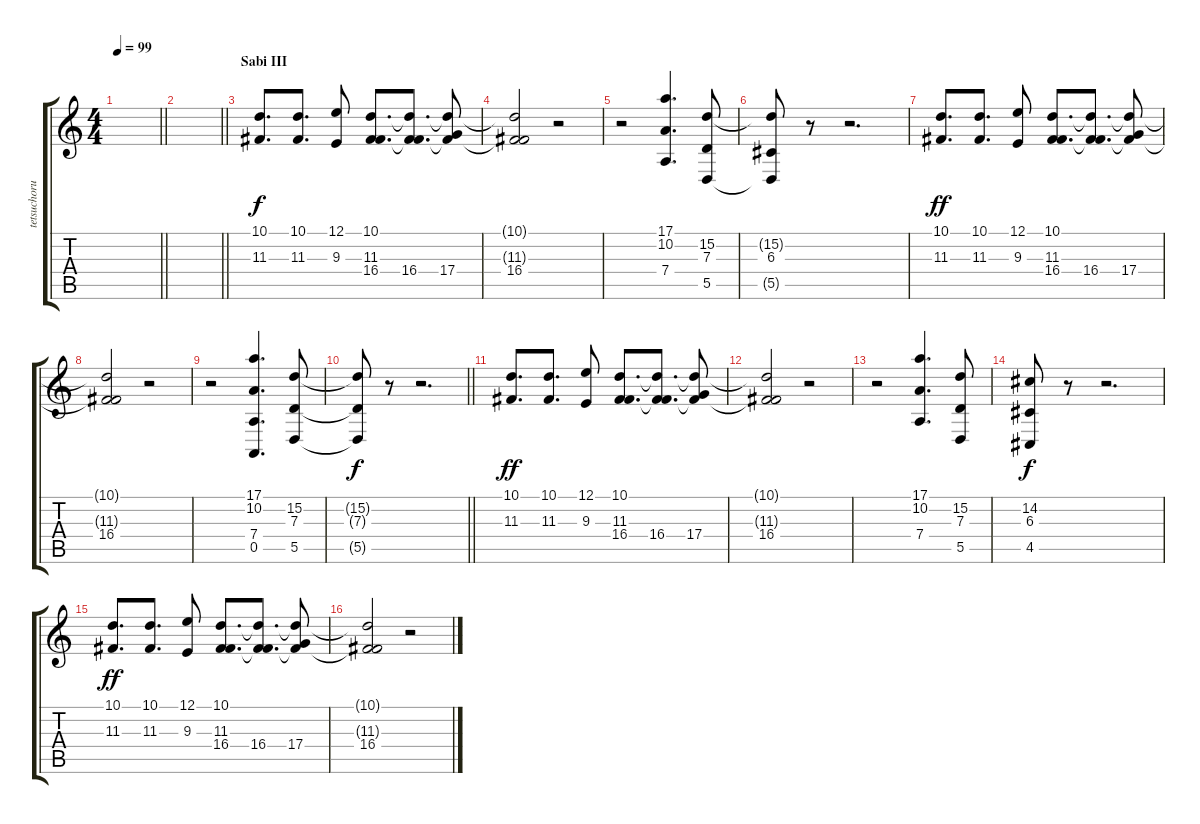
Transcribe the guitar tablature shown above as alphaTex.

\track ("tetsuchorus" "tetsuchoru") {instrument choiraahs}
\staff {score tabs}
\tuning (E4 B3 G3 D3 A2 E2) {hide}
\ts (4 4)
\tempo 99
\clef g2
\barLineRight lightlight
\ks c
|
\barLineRight lightlight
|
\section ("" "Sabi III")
(10.1 11.3).8{d instrument choiraahs} (10.1 11.3).8{d} (12.1 9.3).8 (10.1 11.3 16.4).8{d} (10.1{t} 11.3{t} 16.4).8{d} (10.1{t} 11.3{t} 17.4).8 |
(10.1{t} 11.3{t} 16.4).2 r.2 |
r.2 (17.1 10.2 7.4).4{d} (15.2 7.3 5.5).8 |
(15.2{t} 6.3 5.5{t}).8{dy f} r.8 r.2{d} |
(10.1 11.3).8{d dy ff instrument choiraahs} (10.1 11.3).8{d} (12.1 9.3).8 (10.1 11.3 16.4).8{d} (10.1{t} 11.3{t} 16.4).8{d} (10.1{t} 11.3{t} 17.4).8 |
(10.1{t} 11.3{t} 16.4).2 r.2 |
r.2 (17.1 10.2 7.4 0.5).4{d} (15.2 7.3 5.5).8 |
\barLineRight lightlight
(15.2{t} 7.3{t} 5.5{t}).8{dy f} r.8 r.2{d} |
(10.1 11.3).8{d dy ff instrument choiraahs} (10.1 11.3).8{d} (12.1 9.3).8 (10.1 11.3 16.4).8{d} (10.1{t} 11.3{t} 16.4).8{d} (10.1{t} 11.3{t} 17.4).8 |
(10.1{t} 11.3{t} 16.4).2 r.2 |
r.2 (17.1 10.2 7.4).4{d} (15.2 7.3 5.5).8 |
(14.2 6.3 4.5).8{dy f} r.8 r.2{d} |
(10.1 11.3).8{d dy ff instrument choiraahs} (10.1 11.3).8{d} (12.1 9.3).8 (10.1 11.3 16.4).8{d} (10.1{t} 11.3{t} 16.4).8{d} (10.1{t} 11.3{t} 17.4).8 |
(10.1{t} 11.3{t} 16.4).2 r.2
